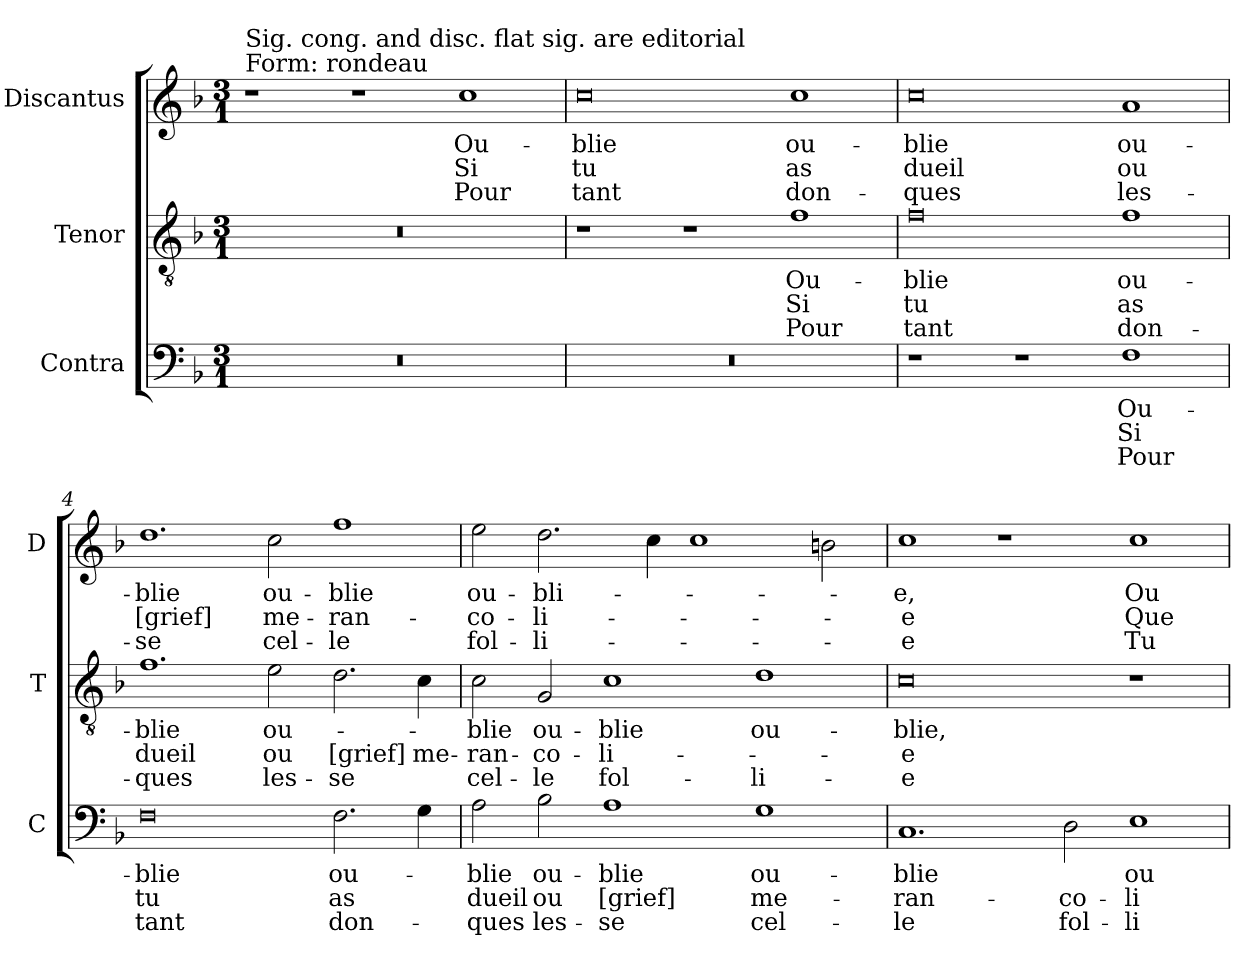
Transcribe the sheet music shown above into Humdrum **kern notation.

**kern	**text	**text	**text	**kern	**text	**text	**text	**kern	**text	**text	**text
*part3	*part3	*part3	*part3	*part2	*part2	*part2	*part2	*part1	*part1	*part1	*part1
*staff3	*staff3	*staff3	*staff3	*staff2	*staff2	*staff2	*staff2	*staff1	*staff1	*staff1	*staff1
*I"Contra	*	*	*	*I"Tenor	*	*	*	*I"Discantus	*	*	*
*I'C	*	*	*	*I'T	*	*	*	*I'D	*	*	*
*clefF4	*	*	*	*clefGv2	*	*	*	*clefG2	*	*	*
*k[b-]	*	*	*	*k[b-]	*	*	*	*k[b-]	*	*	*
*M3/1	*	*	*	*M3/1	*	*	*	*M3/1	*	*	*
=1	=1	=1	=1	=1	=1	=1	=1	=1	=1	=1	=1
!	!	!	!	!	!	!	!	!LO:TX:a:t=Form&colon; rondeau	!	!	!
!	!	!	!	!	!	!	!	!LO:TX:a:t=Sig. cong. and disc. flat sig. are editorial	!	!	!
0.r	.	.	.	0.r	.	.	.	1r	.	.	.
.	.	.	.	.	.	.	.	1r	.	.	.
.	.	.	.	.	.	.	.	1cc	Ou-	Si	Pour
=2	=2	=2	=2	=2	=2	=2	=2	=2	=2	=2	=2
0.r	.	.	.	1r	.	.	.	0cc	-blie	tu	tant
.	.	.	.	1r	.	.	.	.	.	.	.
.	.	.	.	1f	Ou-	Si	Pour	1cc	ou-	as	don-
=3	=3	=3	=3	=3	=3	=3	=3	=3	=3	=3	=3
1r	.	.	.	0f	-blie	tu	tant	0cc	-blie	dueil	-ques
1r	.	.	.	.	.	.	.	.	.	.	.
1F	Ou-	Si	Pour	1f	ou-	as	don-	1a	ou-	ou	les-
=4	=4	=4	=4	=4	=4	=4	=4	=4	=4	=4	=4
0F	-blie	tu	tant	1.f	-blie	dueil	-ques	1.dd	-blie	[grief]	-se
.	.	.	.	2e	ou-	ou	les-	2cc	ou-	me-	cel-
2.F	ou-	as	don-	2.d	.	[grief]	-se	1ff	-blie	-ran-	-le
4G	.	.	.	4c	.	me-	.	.	.	.	.
=5	=5	=5	=5	=5	=5	=5	=5	=5	=5	=5	=5
2A	-blie	dueil	-ques	2c	-blie	-ran-	cel-	2ee	ou-	-co-	fol-
2B-	ou-	ou	les-	2G	ou-	-co-	-le	2.dd	-bli-	-li-	-li-
1A	-blie	[grief]	-se	1c	-blie	-li-	fol-	.	.	.	.
.	.	.	.	.	.	.	.	4cc	.	.	.
.	.	.	.	.	.	.	.	1cc	.	.	.
1G	ou-	me-	cel-	1d	ou-	.	-li-	.	.	.	.
.	.	.	.	.	.	.	.	2bn	.	.	.
=6	=6	=6	=6	=6	=6	=6	=6	=6	=6	=6	=6
1.C	-blie	-ran-	-le	0c	-blie,	-e	-e	1cc	-e,	-e	-e
.	.	.	.	.	.	.	.	1r	.	.	.
2D	.	-co-	fol-	.	.	.	.	.	.	.	.
1E	ou-	-li-	-li-	1r	.	.	.	1cc	Ou-	Que	Tu
=	=	=	=	=	=	=	=	=	=	=	=
*-	*-	*-	*-	*-	*-	*-	*-	*-	*-	*-	*-
